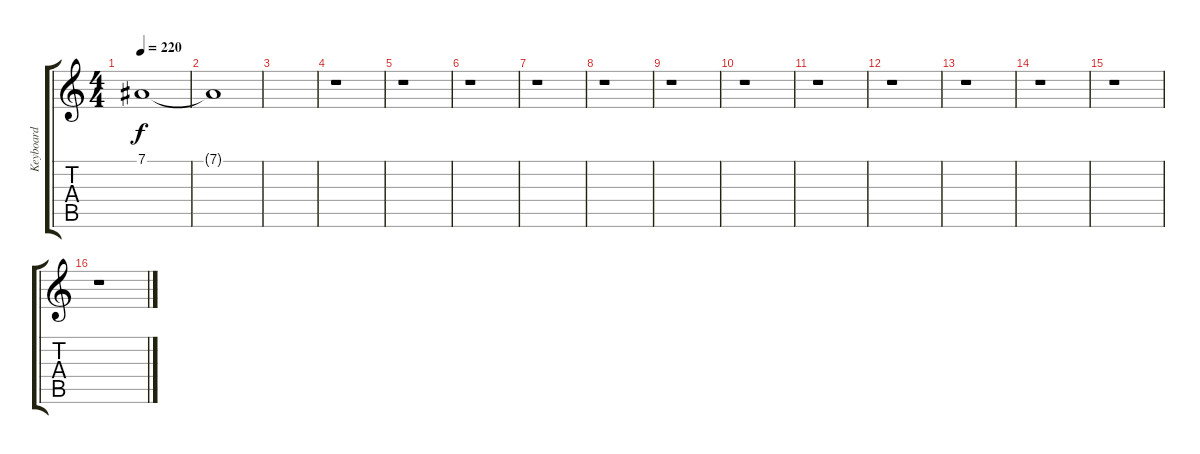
\track ("Keyboard" "Keyboard") {instrument stringensemble1}
\staff {score tabs}
\tuning (Eb4 Bb3 Gb3 Db3 Ab2 Eb2) {hide}
\ts (4 4)
\tempo 220
\clef g2
\ks c
7.1{t}.1{dy f} |
7.1{t}.1 |
|
r.1 |
r.1 |
r.1 |
r.1 |
r.1 |
r.1 |
r.1 |
r.1 |
r.1 |
r.1 |
r.1 |
r.1 |
r.1
